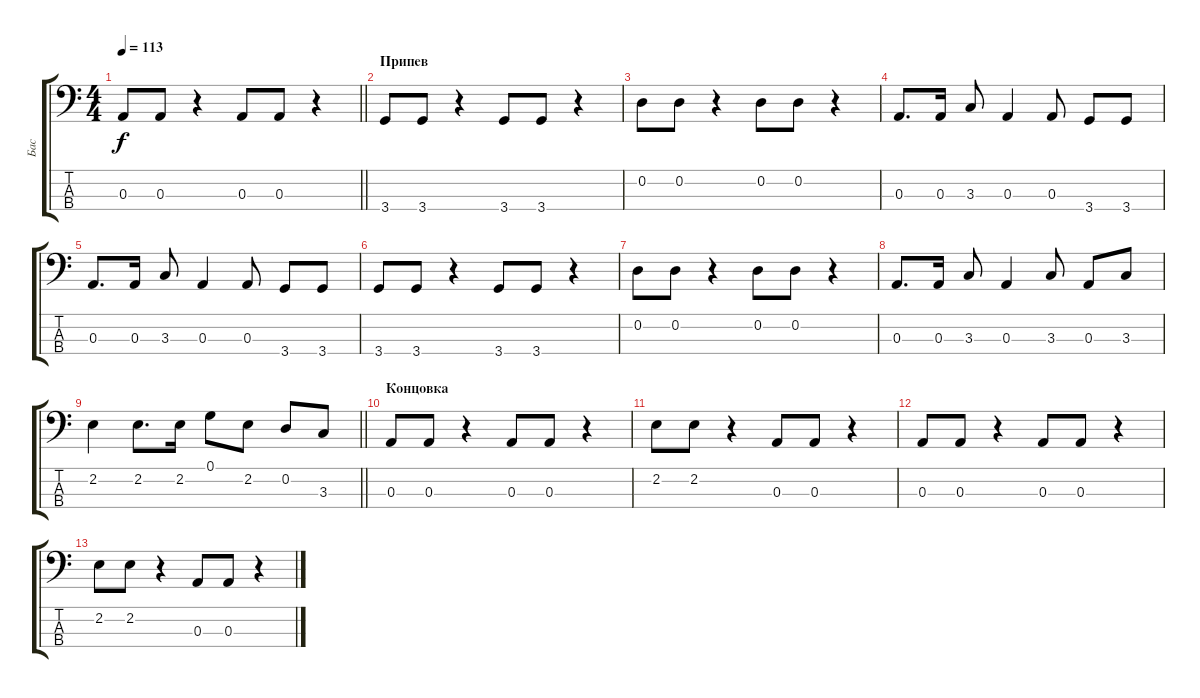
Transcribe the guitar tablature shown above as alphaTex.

\track ("Бас" "Бас") {instrument electricbassfinger}
\staff {score tabs}
\tuning (G2 D2 A1 E1) {hide}
\ts (4 4)
\tempo 113
\clef f4
\barLineRight lightlight
\ks c
0.3.8{dy f} 0.3.8 r.4 0.3.8 0.3.8 r.4 |
\section ("" "Припев")
3.4.8 3.4.8 r.4 3.4.8 3.4.8 r.4 |
0.2.8 0.2.8 r.4 0.2.8 0.2.8 r.4 |
0.3.8{d} 0.3.16 3.3.8 0.3.4 0.3.8 3.4.8 3.4.8 |
0.3.8{d} 0.3.16 3.3.8 0.3.4 0.3.8 3.4.8 3.4.8 |
3.4.8 3.4.8 r.4 3.4.8 3.4.8 r.4 |
0.2.8 0.2.8 r.4 0.2.8 0.2.8 r.4 |
0.3.8{d} 0.3.16 3.3.8 0.3.4 3.3.8 0.3.8 3.3.8 |
\barLineRight lightlight
2.2.4 2.2.8{d} 2.2.16 0.1.8 2.2.8 0.2.8 3.3.8 |
\section ("" "Концовка")
0.3.8 0.3.8 r.4 0.3.8 0.3.8 r.4 |
2.2.8 2.2.8 r.4 0.3.8 0.3.8 r.4 |
0.3.8 0.3.8 r.4 0.3.8 0.3.8 r.4 |
2.2.8 2.2.8 r.4 0.3.8 0.3.8 r.4
